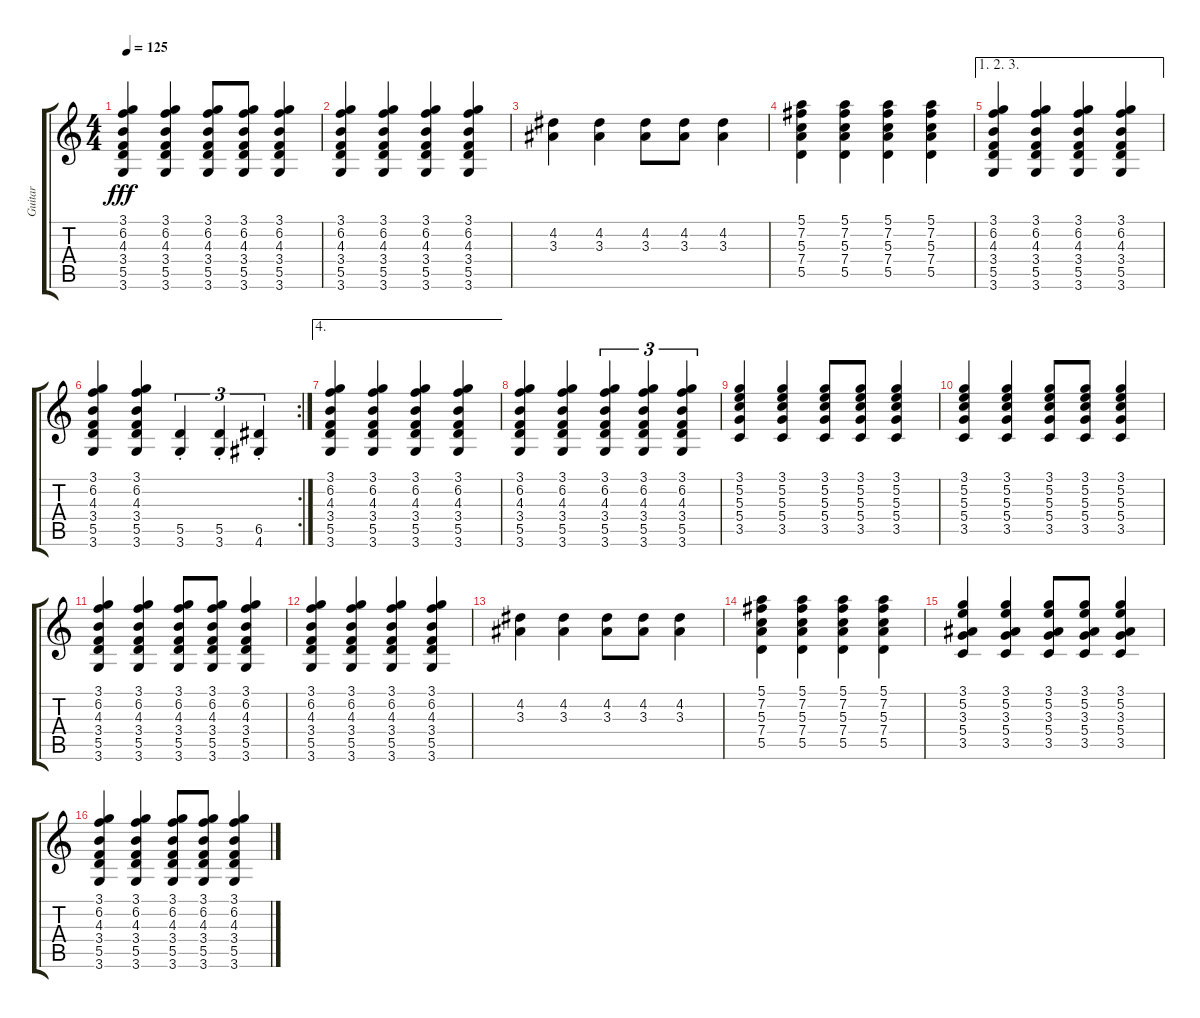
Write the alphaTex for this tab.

\track ("Guitar" "Guitar") {instrument electricguitarclean}
\staff {score tabs}
\tuning (E4 B3 G3 D3 A2 E2) {hide}
\ts (4 4)
\tempo 125
\clef g2
\ks c
(3.1 6.2 4.3 3.4 5.5 3.6).4{dy fff} (3.1 6.2 4.3 3.4 5.5 3.6).4 (3.1 6.2 4.3 3.4 5.5 3.6).8 (3.1 6.2 4.3 3.4 5.5 3.6).8 (3.1 6.2 4.3 3.4 5.5 3.6).4 |
(3.1 6.2 4.3 3.4 5.5 3.6).4 (3.1 6.2 4.3 3.4 5.5 3.6).4 (3.1 6.2 4.3 3.4 5.5 3.6).4 (3.1 6.2 4.3 3.4 5.5 3.6).4 |
(4.2 3.3).4 (4.2 3.3).4 (4.2 3.3).8 (4.2 3.3).8 (4.2 3.3).4 |
(5.1 7.2 5.3 7.4 5.5).4 (5.1 7.2 5.3 7.4 5.5).4 (5.1 7.2 5.3 7.4 5.5).4 (5.1 7.2 5.3 7.4 5.5).4 |
\ae (1 2 3)
(3.1 6.2 4.3 3.4 5.5 3.6).4 (3.1 6.2 4.3 3.4 5.5 3.6).4 (3.1 6.2 4.3 3.4 5.5 3.6).4 (3.1 6.2 4.3 3.4 5.5 3.6).4 |
\rc 2
(3.1 6.2 4.3 3.4 5.5 3.6).4 (3.1 6.2 4.3 3.4 5.5 3.6).4 (5.5{st} 3.6{st}).4{tu (3 2)} (5.5{st} 3.6{st}).4{tu (3 2)} (6.5{st} 4.6{st}).4{tu (3 2)} |
\ae 4
(3.1 6.2 4.3 3.4 5.5 3.6).4 (3.1 6.2 4.3 3.4 5.5 3.6).4 (3.1 6.2 4.3 3.4 5.5 3.6).4 (3.1 6.2 4.3 3.4 5.5 3.6).4 |
(3.1 6.2 4.3 3.4 5.5 3.6).4 (3.1 6.2 4.3 3.4 5.5 3.6).4 (3.1 6.2 4.3 3.4 5.5 3.6).4{tu (3 2)} (3.1 6.2 4.3 3.4 5.5 3.6).4{tu (3 2)} (3.1 6.2 4.3 3.4 5.5 3.6).4{tu (3 2)} |
(3.1 5.2 5.3 5.4 3.5).4 (3.1 5.2 5.3 5.4 3.5).4 (3.1 5.2 5.3 5.4 3.5).8 (3.1 5.2 5.3 5.4 3.5).8 (3.1 5.2 5.3 5.4 3.5).4 |
(3.1 5.2 5.3 5.4 3.5).4 (3.1 5.2 5.3 5.4 3.5).4 (3.1 5.2 5.3 5.4 3.5).8 (3.1 5.2 5.3 5.4 3.5).8 (3.1 5.2 5.3 5.4 3.5).4 |
(3.1 6.2 4.3 3.4 5.5 3.6).4 (3.1 6.2 4.3 3.4 5.5 3.6).4 (3.1 6.2 4.3 3.4 5.5 3.6).8 (3.1 6.2 4.3 3.4 5.5 3.6).8 (3.1 6.2 4.3 3.4 5.5 3.6).4 |
(3.1 6.2 4.3 3.4 5.5 3.6).4 (3.1 6.2 4.3 3.4 5.5 3.6).4 (3.1 6.2 4.3 3.4 5.5 3.6).4 (3.1 6.2 4.3 3.4 5.5 3.6).4 |
(4.2 3.3).4 (4.2 3.3).4 (4.2 3.3).8 (4.2 3.3).8 (4.2 3.3).4 |
(5.1 7.2 5.3 7.4 5.5).4 (5.1 7.2 5.3 7.4 5.5).4 (5.1 7.2 5.3 7.4 5.5).4 (5.1 7.2 5.3 7.4 5.5).4 |
(3.1 5.2 3.3 5.4 3.5).4 (3.1 5.2 3.3 5.4 3.5).4 (3.1 5.2 3.3 5.4 3.5).8 (3.1 5.2 3.3 5.4 3.5).8 (3.1 5.2 3.3 5.4 3.5).4 |
(3.1 6.2 4.3 3.4 5.5 3.6).4 (3.1 6.2 4.3 3.4 5.5 3.6).4 (3.1 6.2 4.3 3.4 5.5 3.6).8 (3.1 6.2 4.3 3.4 5.5 3.6).8 (3.1 6.2 4.3 3.4 5.5 3.6).4
